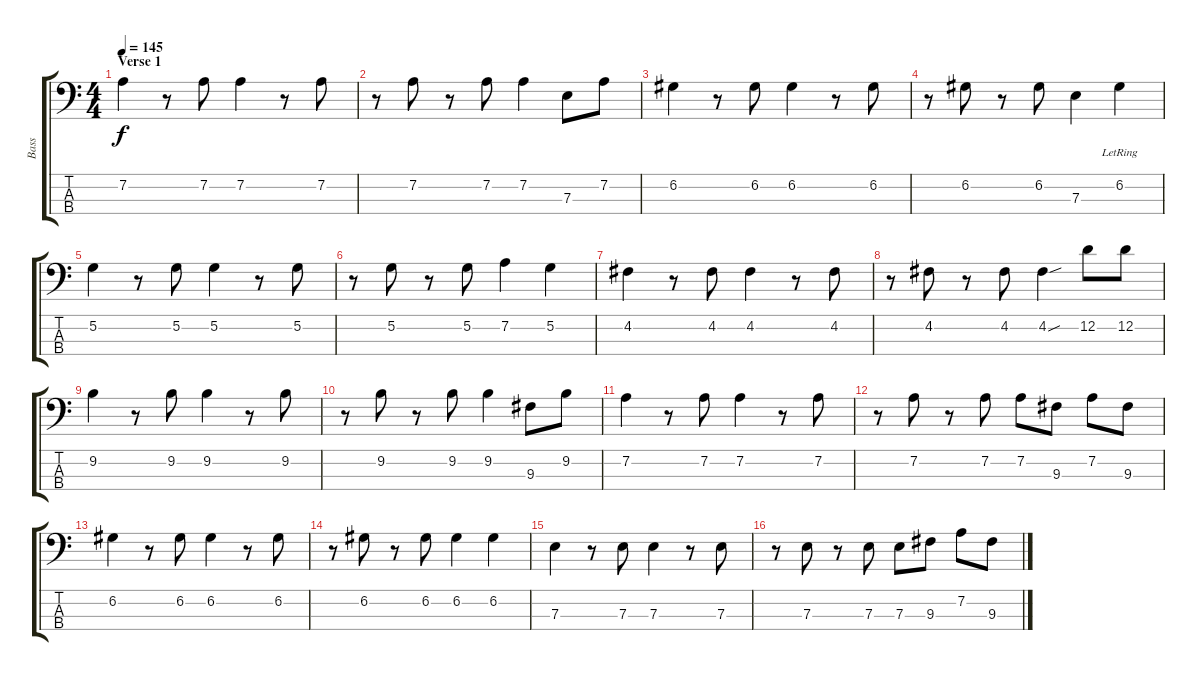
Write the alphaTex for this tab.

\track ("Bass" "Bass") {instrument electricbassfinger}
\staff {score tabs}
\tuning (G2 D2 A1 E1) {hide}
\ts (4 4)
\section ("" "Verse 1")
\tempo 145
\clef f4
\ks c
7.2.4{dy f} r.8 7.2.8 7.2.4 r.8 7.2.8 |
r.8 7.2.8 r.8 7.2.8 7.2.4 7.3.8 7.2.8 |
6.2.4 r.8 6.2.8 6.2.4 r.8 6.2.8 |
r.8 6.2.8 r.8 6.2.8 7.3.4 6.2{lr}.4 |
5.2.4 r.8 5.2.8 5.2.4 r.8 5.2.8 |
r.8 5.2.8 r.8 5.2.8 7.2.4 5.2.4 |
4.2.4 r.8 4.2.8 4.2.4 r.8 4.2.8 |
r.8 4.2.8 r.8 4.2.8 4.2{sou}.4 12.2.8 12.2.8 |
9.2.4 r.8 9.2.8 9.2.4 r.8 9.2.8 |
r.8 9.2.8 r.8 9.2.8 9.2.4 9.3.8 9.2.8 |
7.2.4 r.8 7.2.8 7.2.4 r.8 7.2.8 |
r.8 7.2.8 r.8 7.2.8 7.2.8 9.3.8 7.2.8 9.3.8 |
6.2.4 r.8 6.2.8 6.2.4 r.8 6.2.8 |
r.8 6.2.8 r.8 6.2.8 6.2.4 6.2.4 |
7.3.4 r.8 7.3.8 7.3.4 r.8 7.3.8 |
r.8 7.3.8 r.8 7.3.8 7.3.8 9.3.8 7.2.8 9.3.8
